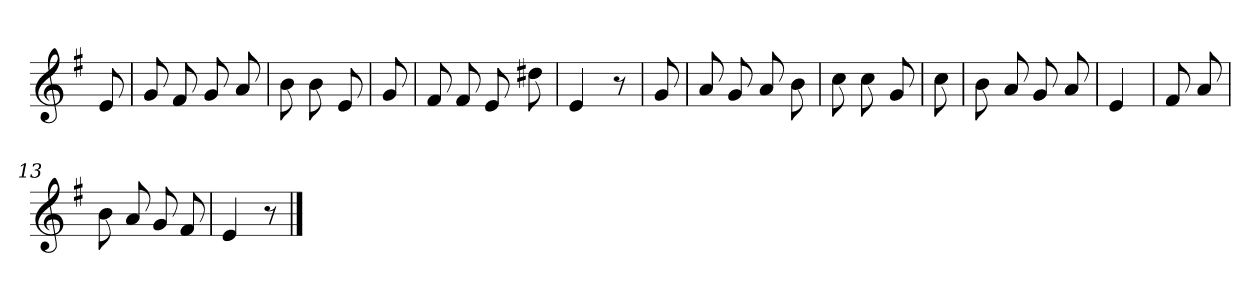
**kern
*part1
*staff1
*clefG2
*k[f#]
*e:
=
8e
=1
8g
8f#
8g
8a
=2
8b
8b
8e
=3
8g
=4
8f#
8f#
8e
8dd#X
=5
4e
8r
=6
8g
=7
8a
8g
8a
8b
=8
8cc
8cc
8g
=9
8cc
=10
8b
8a
8g
8a
=11
4e
=12
8f#
8a
=13
8b
8a
8g
8f#
=14
4e
8r
==
*-
